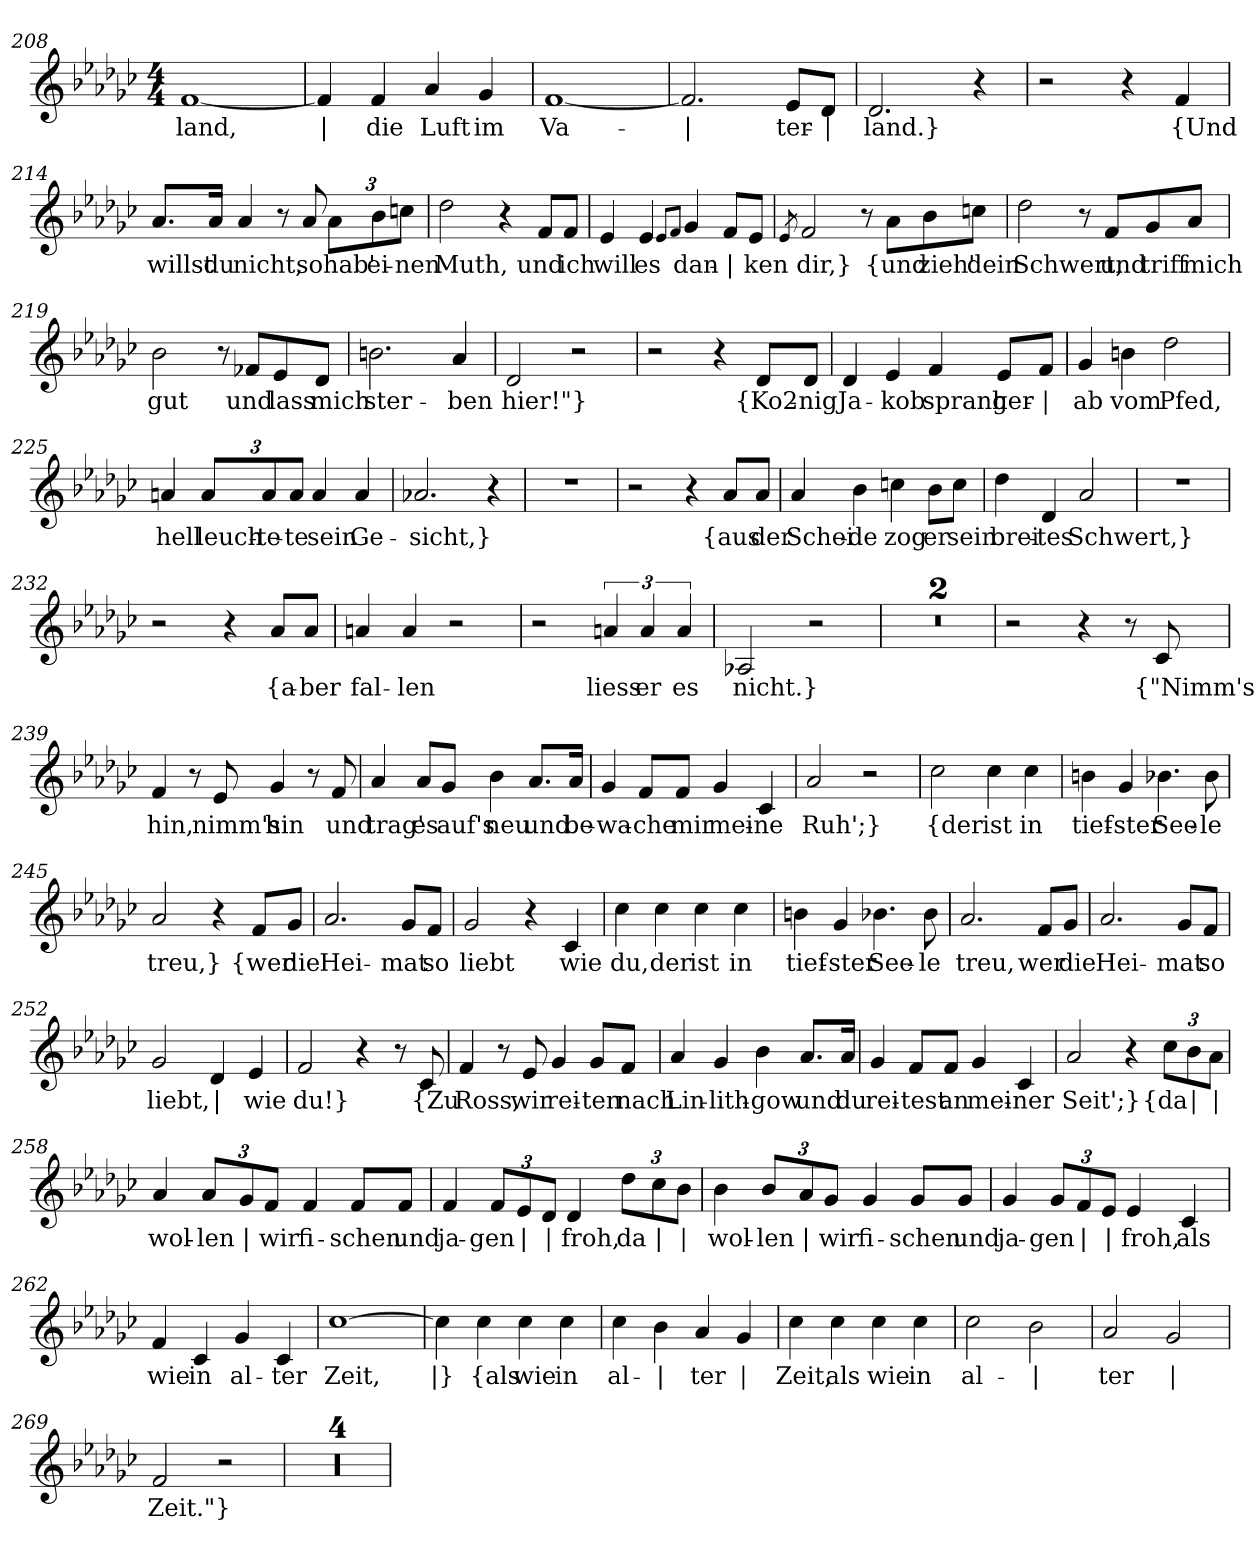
**kern	**text
*part1	*part1
*staff1	*staff1
*clefG2	*
*k[b-e-a-d-g-c-]	*
*M4/4	*
=208	=208
!	!LO:LY:b
[1f	-land,
=209	=209
!	!LO:LY:b
4f/]	|
!	!LO:LY:b
4f/	die
!	!LO:LY:b
4a-/	Luft
!	!LO:LY:b
4g-/	im
!!LO:LB:g=z
=210	=210
!	!LO:LY:b
[1f	Va-
=211	=211
!	!LO:LY:b
2.f/]	|
!	!LO:LY:b
8e-/L	-ter-
!	!LO:LY:b
8d-/J	|
=212	=212
!	!LO:LY:b
2.d-/	-land.}
4r	.
=213	=213
2r	.
4r	.
!	!LO:LY:b
4f/	{Und
=214	=214
!	!LO:LY:b
8.a-/L	willst
!	!LO:LY:b
16a-/Jk	du
!	!LO:LY:b
4a-/	nicht,
8r	.
!	!LO:LY:b
8a-/	so
*Xbrackettup	*
!	!LO:LY:b
12a-\L	hab'
!	!LO:LY:b
12b-\	ei-
!	!LO:LY:b
12ccn\J	-nen
=215	=215
!	!LO:LY:b
2dd-\	Muth,
4r	.
!	!LO:LY:b
8f/L	und
!	!LO:LY:b
8f/J	ich
!!LO:LB:g=z
=216	=216
!	!LO:LY:b
4e-/	will
!	!LO:LY:b
4e-/	es
8qe-/L	.
8qf/J	.
!	!LO:LY:b
4g-/	dan-
!	!LO:LY:b
8f/L	|
!	!LO:LY:b
8e-/J	-ken
=217	=217
8qe-/	.
!	!LO:LY:b
2f/	dir,}
8r	.
!	!LO:LY:b
8a-\L	{und
!	!LO:LY:b
8b-\	zieh'
!	!LO:LY:b
8ccn\J	dein
=218	=218
!	!LO:LY:b
2dd-\	Schwert,
8r	.
!	!LO:LY:b
8f/L	und
!	!LO:LY:b
8g-/	triff
!	!LO:LY:b
8a-/J	mich
=219	=219
!	!LO:LY:b
2b-\	gut
8r	.
!	!LO:LY:b
8f-X/L	und
!	!LO:LY:b
8e-/	lass
!	!LO:LY:b
8d-/J	mich
!!LO:PB:g=z
=220	=220
!	!LO:LY:b
2.bn\	ster-
!	!LO:LY:b
4a-/	-ben
=221	=221
!	!LO:LY:b
2d-/	hier!"}
2r	.
=222	=222
2r	.
4r	.
!	!LO:LY:b
8d-/L	{Ko2-
!	!LO:LY:b
8d-/J	-nig
=223	=223
!	!LO:LY:b
4d-/	Ja-
!	!LO:LY:b
4e-/	-kob
!	!LO:LY:b
4f/	sprang
!	!LO:LY:b
8e-/L	her-
!	!LO:LY:b
8f/J	|
=224	=224
!	!LO:LY:b
4g-/	-ab
!	!LO:LY:b
4bn\	vom
!	!LO:LY:b
2dd-\	Pfed,
!!LO:LB:g=z
=225	=225
!	!LO:LY:b
4an/	hell
!	!LO:LY:b
12a/L	leuch-
!	!LO:LY:b
12a/	-te-
!	!LO:LY:b
12a/J	-te
!	!LO:LY:b
4a/	sein
!	!LO:LY:b
4a/	Ge-
=226	=226
!	!LO:LY:b
2.a-X/	-sicht,}
4r	.
=227	=227
1r	.
=228	=228
2r	.
4r	.
!	!LO:LY:b
8a-/L	{aus
!	!LO:LY:b
8a-/J	der
=229	=229
!	!LO:LY:b
4a-/	Schei-
!	!LO:LY:b
4b-\	-de
!	!LO:LY:b
4ccn\	zog
!	!LO:LY:b
8b-\L	er
!	!LO:LY:b
8cc\J	sein
!!LO:LB:g=z
=230	=230
!	!LO:LY:b
4dd-\	brei-
!	!LO:LY:b
4d-/	-tes
!	!LO:LY:b
2a-/	Schwert,}
=231	=231
1r	.
=232	=232
2r	.
4r	.
!	!LO:LY:b
8a-/L	{a-
!	!LO:LY:b
8a-/J	-ber
=233	=233
!	!LO:LY:b
4an/	fal-
!	!LO:LY:b
4a/	-len
2r	.
=234	=234
2r	.
*brackettup	*
!	!LO:LY:b
6an/	liess
!	!LO:LY:b
6a/	er
!	!LO:LY:b
6a/	es
=235	=235
!	!LO:LY:b
2A-X/	nicht.}
2r	.
=236	=236
1r	.
=237	=237
*k[b-]	*
1r	.
=238	=238
2r	.
4r	.
8r	.
!	!LO:LY:b
8c/	{"Nimm's
!!LO:LB:g=z
=239	=239
!	!LO:LY:b
4f/	hin,
8r	.
!	!LO:LY:b
8e/	nimm's
!	!LO:LY:b
4g/	hin
8r	.
!	!LO:LY:b
8f/	und
=240	=240
!	!LO:LY:b
4a/	trag'
!	!LO:LY:b
8a/L	es
!	!LO:LY:b
8g/J	auf's
!	!LO:LY:b
4b-\	neu
!	!LO:LY:b
8.a/L	und
!	!LO:LY:b
16a/Jk	be-
=241	=241
!	!LO:LY:b
4g/	-wa-
!	!LO:LY:b
8f/L	-che
!	!LO:LY:b
8f/J	mir
!	!LO:LY:b
4g/	mei-
!	!LO:LY:b
4c/	-ne
=242	=242
!	!LO:LY:b
2a/	Ruh';}
2r	.
=243	=243
!	!LO:LY:b
2cc\	{der
!	!LO:LY:b
4cc\	ist
!	!LO:LY:b
4cc\	in
!!LO:LB:g=z
=244	=244
!	!LO:LY:b
4bn\	tief-
!	!LO:LY:b
4g/	-ster
!	!LO:LY:b
4.b-X\	See-
!	!LO:LY:b
8b-\	-le
=245	=245
!	!LO:LY:b
2a/	treu,}
4r	.
!	!LO:LY:b
8f/L	{wer
!	!LO:LY:b
8g/J	die
=246	=246
!	!LO:LY:b
2.a/	Hei-
!	!LO:LY:b
8g/L	-mat
!	!LO:LY:b
8f/J	so
=247	=247
!	!LO:LY:b
2g/	liebt
4r	.
!	!LO:LY:b
4c/	wie
=248	=248
!	!LO:LY:b
4cc\	du,
!	!LO:LY:b
4cc\	der
!	!LO:LY:b
4cc\	ist
!	!LO:LY:b
4cc\	in
=249	=249
!	!LO:LY:b
4bn\	tief-
!	!LO:LY:b
4g/	-ster
!	!LO:LY:b
4.b-X\	See-
!	!LO:LY:b
8b-\	-le
!!LO:LB:g=z
=250	=250
!	!LO:LY:b
2.a/	treu,
!	!LO:LY:b
8f/L	wer
!	!LO:LY:b
8g/J	die
=251	=251
!	!LO:LY:b
2.a/	Hei-
!	!LO:LY:b
8g/L	-mat
!	!LO:LY:b
8f/J	so
=252	=252
!	!LO:LY:b
2g/	liebt,
!	!LO:LY:b
4d/	|
!	!LO:LY:b
4e/	wie
=253	=253
!	!LO:LY:b
2f/	du!}
4r	.
8r	.
!	!LO:LY:b
8c/	{Zu
=254	=254
!	!LO:LY:b
4f/	Ross,
8r	.
!	!LO:LY:b
8e/	wir
!	!LO:LY:b
4g/	rei-
!	!LO:LY:b
8g/L	-ten
!	!LO:LY:b
8f/J	nach
=255	=255
!	!LO:LY:b
4a/	Lin-
!	!LO:LY:b
4g/	-lith-
!	!LO:LY:b
4b-\	-gow
!	!LO:LY:b
8.a/L	und
!	!LO:LY:b
16a/Jk	du
!!LO:LB:g=z
=256	=256
!	!LO:LY:b
4g/	rei-
!	!LO:LY:b
8f/L	-test
!	!LO:LY:b
8f/J	an
!	!LO:LY:b
4g/	mei-
!	!LO:LY:b
4c/	-ner
=257	=257
!	!LO:LY:b
2a/	Seit';}
4r	.
*Xbrackettup	*
!	!LO:LY:b
12cc\L	{da
!	!LO:LY:b
12b-\	|
!	!LO:LY:b
12a\J	|
=258	=258
!	!LO:LY:b
4a/	wol-
!	!LO:LY:b
12a/L	len
!	!LO:LY:b
12g/	|
!	!LO:LY:b
12f/J	-wir
!	!LO:LY:b
4f/	fi-
!	!LO:LY:b
8f/L	-schen
!	!LO:LY:b
8f/J	und
=259	=259
!	!LO:LY:b
4f/	ja-
!	!LO:LY:b
12f/L	-gen
!	!LO:LY:b
12e/	|
!	!LO:LY:b
12d/J	|
!	!LO:LY:b
4d/	froh,
!	!LO:LY:b
12dd\L	da
!	!LO:LY:b
12cc\	|
!	!LO:LY:b
12b-\J	|
!!LO:LB:g=z
=260	=260
!	!LO:LY:b
4b-\	wol-
!	!LO:LY:b
12b-/L	-len
!	!LO:LY:b
12a/	|
!	!LO:LY:b
12g/J	wir
!	!LO:LY:b
4g/	fi-
!	!LO:LY:b
8g/L	-schen
!	!LO:LY:b
8g/J	und
=261	=261
!	!LO:LY:b
4g/	ja-
!	!LO:LY:b
12g/L	-gen
!	!LO:LY:b
12f/	|
!	!LO:LY:b
12e/J	|
!	!LO:LY:b
4e/	froh,
!	!LO:LY:b
4c/	als
=262	=262
!	!LO:LY:b
4f/	wie
!	!LO:LY:b
4c/	in
!	!LO:LY:b
4g/	al-
!	!LO:LY:b
4c/	-ter
=263	=263
!	!LO:LY:b
[1cc	Zeit,
=264	=264
!	!LO:LY:b
4cc\]	|}
!	!LO:LY:b
4cc\	{als
!	!LO:LY:b
4cc\	wie
!	!LO:LY:b
4cc\	in
=265	=265
!	!LO:LY:b
4cc\	al-
!	!LO:LY:b
4b-\	|
!	!LO:LY:b
4a/	-ter
!	!LO:LY:b
4g/	|
!!LO:LB:g=z
=266	=266
!	!LO:LY:b
4cc\	Zeit,
!	!LO:LY:b
4cc\	als
!	!LO:LY:b
4cc\	wie
!	!LO:LY:b
4cc\	in
=267	=267
!	!LO:LY:b
2cc\	al-
!	!LO:LY:b
2b-\	|
=268	=268
!	!LO:LY:b
2a/	-ter
!	!LO:LY:b
2g/	|
=269	=269
!	!LO:LY:b
2f/	Zeit."}
2r	.
=270	=270
1r	.
=271	=271
1r	.
=272	=272
1r	.
=273	=273
1r	.
=	=
*-	*-
